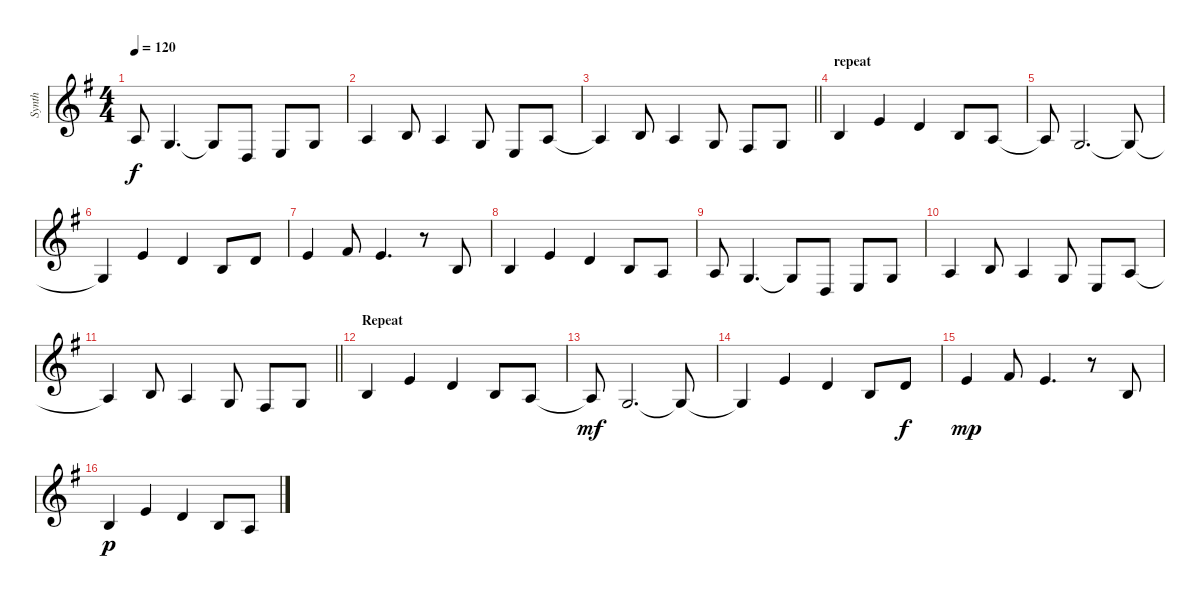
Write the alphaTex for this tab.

\track ("Synth" "Synth") {instrument synthstrings1}
\staff {score}
\tuning (E4 B3 G3 D3 A2 E2) {hide}
\ts (4 4)
\tempo 120
\clef g2
\ks g
2.3.8{dy f} 0.3.4{d} 0.3{t}.8 0.4.8 2.4.8 0.3.8 |
2.3.4 0.2.8 2.3.4 0.3.8 2.4.8 2.3.8 |
\barLineRight lightlight
2.3{t}.4 0.2.8 2.3.4 0.3.8 4.4.8 0.3.8 |
\section ("" "repeat")
0.2.4 0.1.4 3.2.4 0.2.8 2.3.8 |
2.3{t}.8 0.3.2{d} 0.3{t}.8 |
0.3{t}.4 0.1.4 3.2.4 0.2.8 3.2.8 |
5.2.4 2.1.8 0.1.4{d} r.8 0.2.8 |
0.2.4 0.1.4 3.2.4 0.2.8 2.3.8 |
2.3.8 0.3.4{d} 0.3{t}.8 0.4.8 2.4.8 0.3.8 |
2.3.4 0.2.8 2.3.4 0.3.8 2.4.8 2.3.8 |
\barLineRight lightlight
2.3{t}.4 0.2.8 2.3.4 0.3.8 4.4.8 0.3.8 |
\section ("" "Repeat")
0.2.4 0.1.4 3.2.4 0.2.8 2.3.8 |
2.3{t}.8{dy mf} 0.3.2{d} 0.3{t}.8 |
0.3{t}.4 0.1.4 3.2.4 0.2.8 3.2.8{dy f} |
5.2.4{dy mp} 2.1.8 0.1.4{d} r.8 0.2.8 |
0.2.4{dy p} 0.1.4 3.2.4 0.2.8 2.3.8
